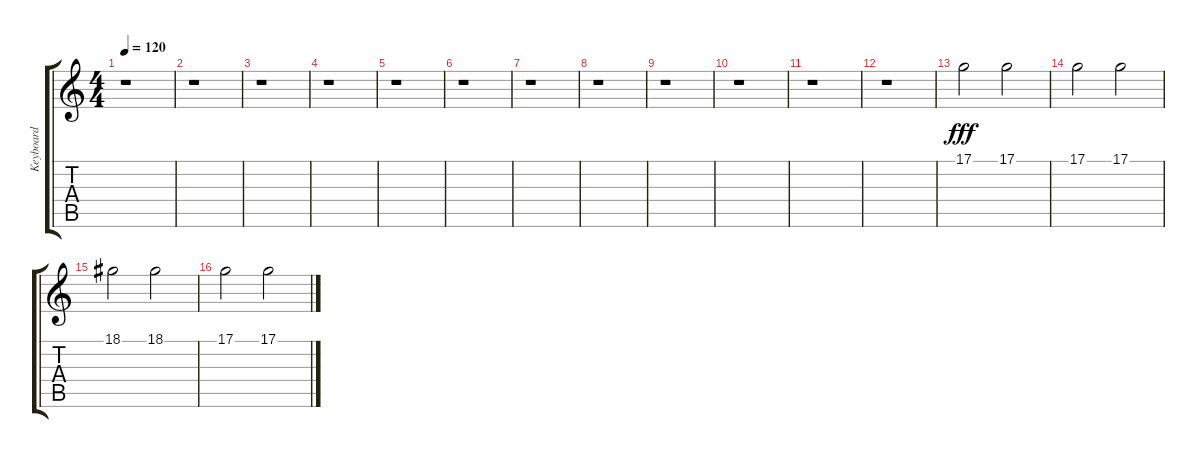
\track ("Keyboard" "Keyboard") {instrument pizzicatostrings}
\staff {score tabs}
\tuning (D4 A3 F3 C3 G2 D2) {hide}
\ts (4 4)
\tempo 120
\clef g2
\ks c
r.1{dy f} |
r.1 |
r.1 |
r.1 |
r.1 |
r.1 |
r.1 |
r.1 |
r.1 |
r.1 |
r.1 |
r.1 |
17.1.2{dy fff} 17.1.2 |
17.1.2 17.1.2 |
18.1.2 18.1.2 |
17.1.2 17.1.2
